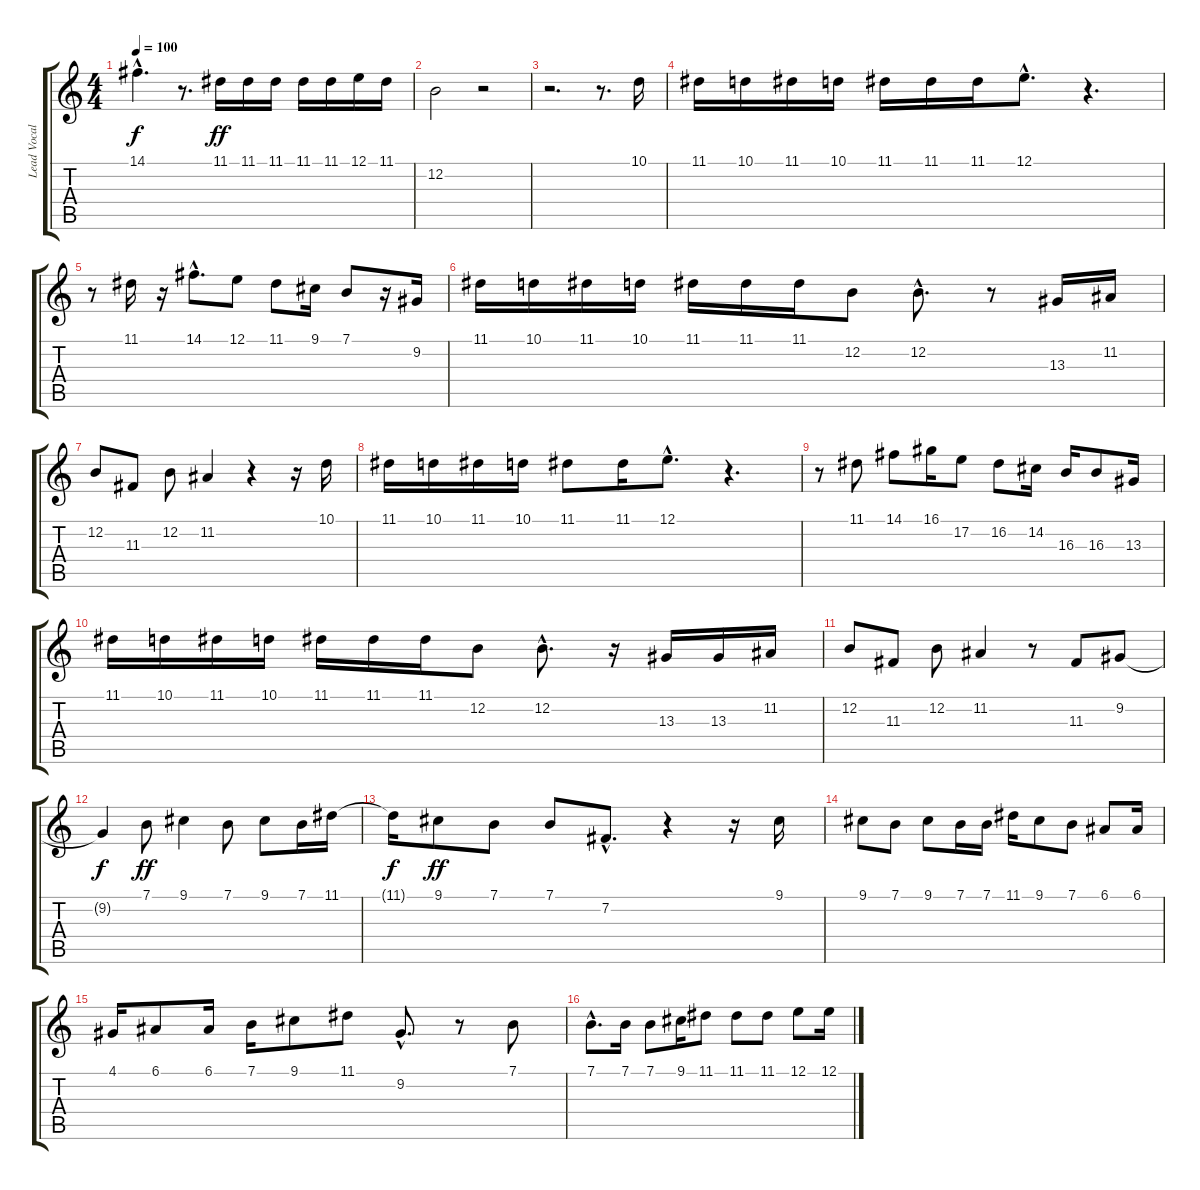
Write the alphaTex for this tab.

\track ("Lead Vocal" "Lead Vocal") {instrument flute}
\staff {score tabs}
\tuning (E4 B3 G3 D3 A2 E2) {hide}
\ts (4 4)
\tempo 100
\clef g2
\ks c
14.1{hac t}.4{d dy f} r.8{d} 11.1.16{dy ff} 11.1.16 11.1.16 11.1.16 11.1.16 12.1.16 11.1.16 |
12.2.2 r.2 |
r.2{d} r.8{d} 10.1.16 |
11.1.16 10.1.16 11.1.16 10.1.16 11.1.16 11.1.16 11.1.16 12.1{hac}.8{d} r.4{d} |
r.8 11.1.16 r.16 14.1{hac}.8{d} 12.1.8 11.1.8 9.1.16 7.1.8 r.16 9.2.16 |
11.1.16 10.1.16 11.1.16 10.1.16 11.1.16 11.1.16 11.1.16 12.2.8 12.2{hac}.8{d} r.8 13.3.16 11.2.16 |
12.2.8 11.3.8 12.2.8 11.2.4 r.4 r.16 10.1.16 |
11.1.16 10.1.16 11.1.16 10.1.16 11.1.8 11.1.16 12.1{hac}.8{d} r.4{d} |
r.8 11.1.8 14.1.8 16.1.16 17.2.8 16.2.8 14.2.16 16.3.16 16.3.8 13.3.16 |
11.1.16 10.1.16 11.1.16 10.1.16 11.1.16 11.1.16 11.1.16 12.2.8 12.2{hac}.8{d} r.16 13.3.16 13.3.16 11.2.16 |
12.2.8 11.3.8 12.2.8 11.2.4 r.8 11.3.8 9.2.8 |
9.2{t}.4{dy f} 7.1.8{dy ff} 9.1.4 7.1.8 9.1.8 7.1.16 11.1.16 |
11.1{t}.16{dy f} 9.1.8{dy ff} 7.1.8 7.1.8 7.2{hac}.8{d} r.4 r.16 9.1.16 |
9.1.8 7.1.8 9.1.8 7.1.16 7.1.16 11.1.16 9.1.8 7.1.8 6.1.8 6.1.16 |
4.1.16 6.1.8 6.1.16 7.1.16 9.1.8 11.1.8 9.2{hac}.8{d} r.8 7.1.8 |
7.1{hac}.8{d} 7.1.16 7.1.8 9.1.16 11.1.8 11.1.8 11.1.8 12.1.8 12.1.16
